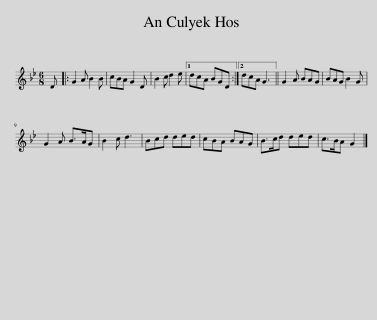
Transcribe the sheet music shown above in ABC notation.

X:1
L:1/8
M:6/8
I:linebreak $
K:Gmin
V:1 treble
V:1
 D |: G2 A B2 B | cBA G2 D | B2 c d2 e |1 dcA BGD :|2 %5
 dcA G3 || G2 A BAG | BAG B2 G |$ G2 A B>AG | B2 c d3 | %10
 Bcd ded | cBA BAG | B>cd ded | c>BA G2 |] %14
